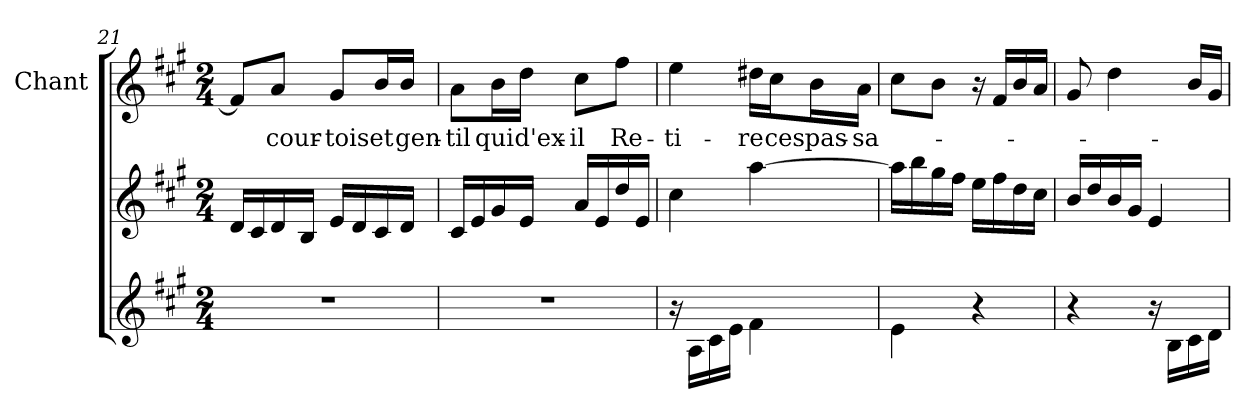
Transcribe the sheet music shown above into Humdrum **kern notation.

**kern	**kern	**kern	**text
*part3	*part2	*part1	*part1
*staff3	*staff2	*staff1	*staff1
*	*	*I"Chant	*
*	*	*I'C.	*
*clefG2	*clefG2	*clefG2	*
*k[f#c#g#]	*k[f#c#g#]	*k[f#c#g#]	*
*M2/4	*M2/4	*M2/4	*
=21	=21	=21	=21
2r	16di/LL	8f#i/L]	.
.	16c#i/	.	.
.	16di/	8ai/J	cour-
.	16Bi/JJ	.	.
.	16ei/LL	8g#i/L	tois
.	16di/	.	.
.	16c#i/	16bi/L	et
.	16di/JJ	16bi/JJ	gen-
=22	=22	=22	=22
2r	16c#i/LL	8ai\L	til
.	16ei/	.	.
.	16g#i/	16bi\L	qui
.	16ei/JJ	16ddi\JJ	d'ex-
.	16ai/LL	8cc#i\L	il
.	16ei/	.	.
.	16ddi/	8ff#i\J	Re-
.	16ei/JJ	.	.
=23	=23	=23	=23
16r	4cc#i\	4eei\	ti-
16Aj\LL	.	.	.
16c#j\	.	.	.
16ej\JJ	.	.	.
4f#j\	[4aai\	16dd#Xi\LL	re
.	.	16cc#i\J	ces
.	.	16bi\L	pas-
.	.	16ai\JJ	sa-
!!LO:LB:g=z
=24	=24	=24	=24
4ej\	16aai\LL]	8cc#i\L	.
.	16bbi\	.	.
.	16gg#i\	8bi\J	.
.	16ff#i\JJ	.	.
4r	16eei\LL	16r	.
.	16ff#i\	16f#i/LL	.
.	16ddi\	16bi/	.
.	16cc#i\JJ	16ai/JJ	.
=25	=25	=25	=25
4r	16bi/LL	8g#i/	.
.	16ddi/	.	.
.	16bi/	4ddi\	.
.	16g#i/JJ	.	.
16r	4ei/	.	.
16Bj\LL	.	.	.
16c#j\	.	16bi/LL	.
16dj\JJ	.	16g#i/JJ	.
=	=	=	=
*-	*-	*-	*-
